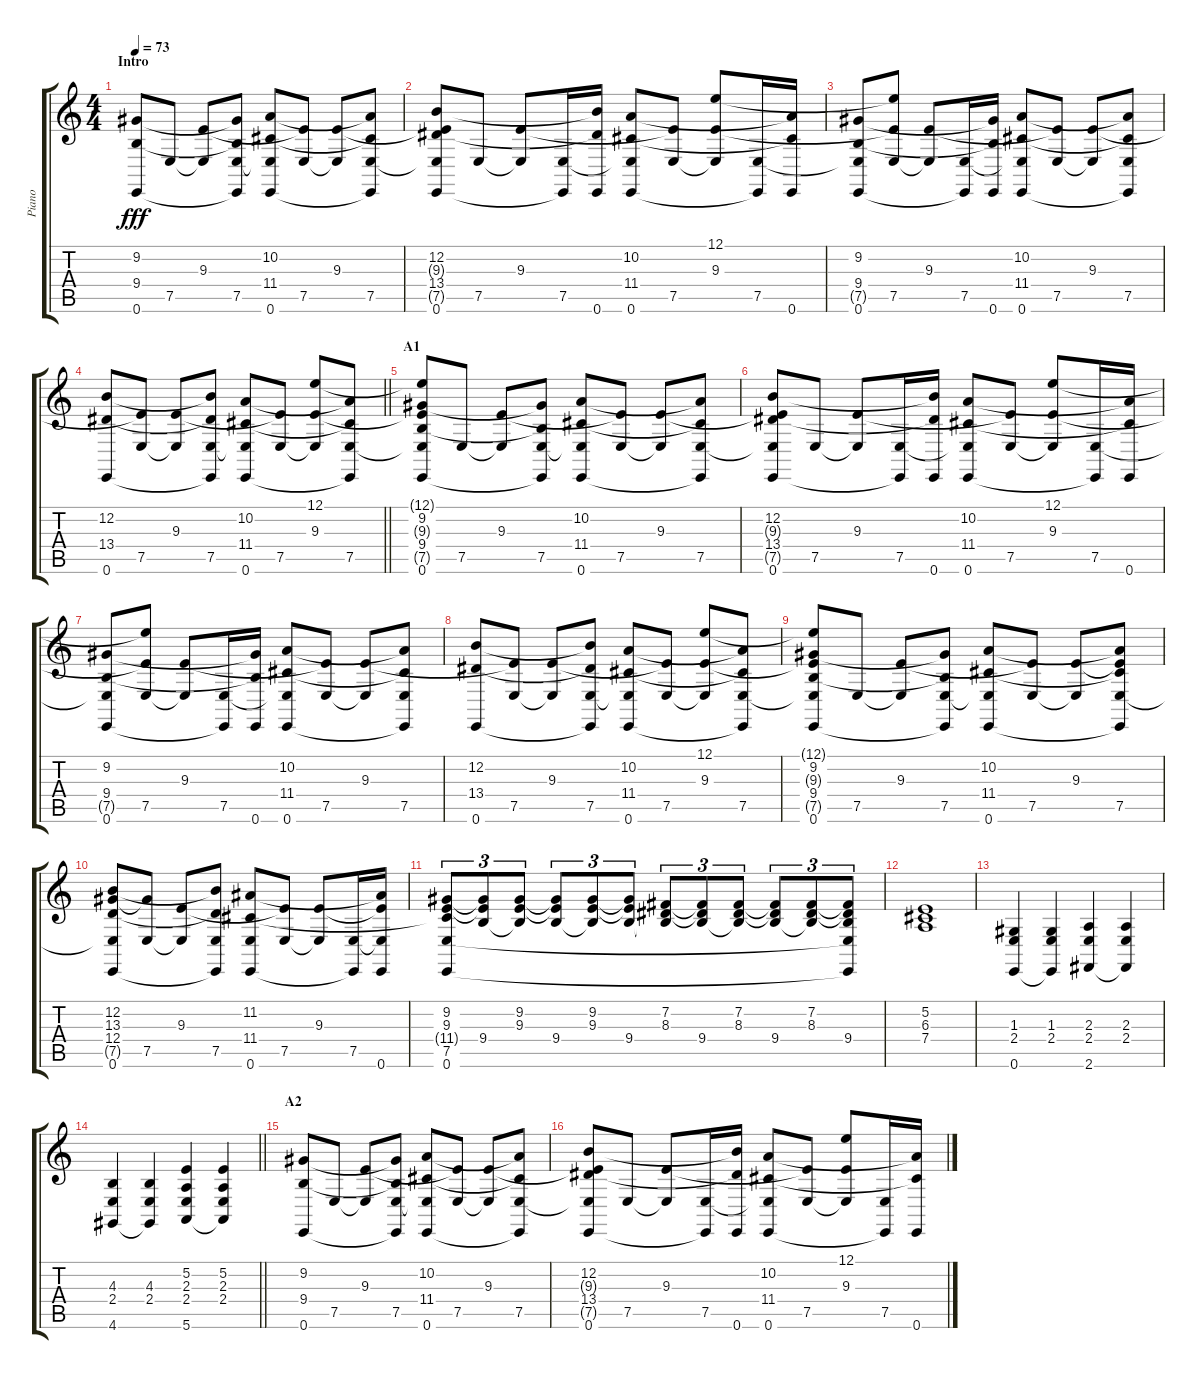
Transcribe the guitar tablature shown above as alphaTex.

\track ("Piano" "Piano") {instrument acousticgrandpiano}
\staff {score tabs}
\tuning (E4 B3 G3 D3 A2 E2) {hide}
\ts (4 4)
\section ("" "Intro")
\tempo 73
\clef g2
\ks c
(9.2 9.4 0.6).8{dy fff instrument acousticgrandpiano} 7.5.8 (9.3 7.5{t}).8 (9.2{t} 9.4{t} 7.5 0.6{t}).8 (10.2 11.4 7.5{t} 0.6).8 (9.3{t} 7.5).8 (9.3 7.5{t}).8 (10.2{t} 11.4{t} 7.5 0.6{t}).8 |
(12.2 9.3{t} 13.4 7.5{t} 0.6).8 7.5.8 (9.3 7.5{t}).8 (7.5 0.6{t}).16 (12.2{t} 13.4{t} 0.6).16 (10.2 11.4 7.5{t} 0.6).8 (9.3{t} 7.5).8 (12.1 9.3 7.5{t}).8 (7.5 0.6{t}).16 (10.2{t} 11.4{t} 0.6).16 |
(9.2 9.4 7.5{t} 0.6).8 (12.1{t} 9.3{t} 7.5).8 (9.3 7.5{t}).8 (7.5 0.6{t}).16 (9.2{t} 9.4{t} 0.6).16 (10.2 11.4 7.5{t} 0.6).8 (9.3{t} 7.5).8 (9.3 7.5{t}).8 (10.2{t} 11.4{t} 7.5 0.6{t}).8 |
\barLineRight lightlight
(12.2 13.4 0.6).8 (9.3{t} 7.5).8 (9.3 7.5{t}).8 (12.2{t} 13.4{t} 7.5 0.6{t}).8 (10.2 11.4 7.5{t} 0.6).8 (9.3{t} 7.5).8 (12.1 9.3 7.5{t}).8 (10.2{t} 11.4{t} 7.5 0.6{t}).8 |
\section ("" "A1")
(12.1{t} 9.2 9.3{t} 9.4 7.5{t} 0.6).8 7.5.8 (9.3 7.5{t}).8 (9.2{t} 9.4{t} 7.5 0.6{t}).8 (10.2 11.4 7.5{t} 0.6).8 (9.3{t} 7.5).8 (9.3 7.5{t}).8 (10.2{t} 11.4{t} 7.5 0.6{t}).8 |
(12.2 9.3{t} 13.4 7.5{t} 0.6).8 7.5.8 (9.3 7.5{t}).8 (7.5 0.6{t}).16 (12.2{t} 13.4{t} 0.6).16 (10.2 11.4 7.5{t} 0.6).8 (9.3{t} 7.5).8 (12.1 9.3 7.5{t}).8 (7.5 0.6{t}).16 (10.2{t} 11.4{t} 0.6).16 |
(9.2 9.4 7.5{t} 0.6).8 (12.1{t} 9.3{t} 7.5).8 (9.3 7.5{t}).8 (7.5 0.6{t}).16 (9.2{t} 9.4{t} 0.6).16 (10.2 11.4 7.5{t} 0.6).8 (9.3{t} 7.5).8 (9.3 7.5{t}).8 (10.2{t} 11.4{t} 7.5 0.6{t}).8 |
(12.2 13.4 0.6).8 (9.3{t} 7.5).8 (9.3 7.5{t}).8 (12.2{t} 13.4{t} 7.5 0.6{t}).8 (10.2 11.4 7.5{t} 0.6).8 (9.3{t} 7.5).8 (12.1 9.3 7.5{t}).8 (10.2{t} 11.4{t} 7.5 0.6{t}).8 |
(12.1{t} 9.2 9.3{t} 9.4 7.5{t} 0.6).8 7.5.8 (9.3 7.5{t}).8 (9.2{t} 9.4{t} 7.5 0.6{t}).8 (10.2 11.4 7.5{t} 0.6).8 (9.3{t} 7.5).8 (9.3 7.5{t}).8 (10.2{t} 9.3{t} 11.4{t} 7.5 0.6{t}).8 |
(12.2 13.3 12.4 7.5{t} 0.6).8 (13.3{t} 7.5).8 (9.3 7.5{t}).8 (12.2{t} 12.4{t} 7.5 0.6{t}).8 (11.2 11.4 7.5{t} 0.6).8 (9.3{t} 7.5).8 (9.3 7.5{t}).8 (7.5 0.6{t}).16 (11.2{t} 9.3{t} 7.5{t} 0.6).16 |
(9.2 9.3 11.4{t} 7.5 0.6).8{tu (3 2)} (9.2{t} 9.3{t} 9.4).8{tu (3 2)} (9.2 9.3 9.4{t}).8{tu (3 2)} (9.2{t} 9.3{t} 9.4).8{tu (3 2)} (9.2 9.3 9.4{t}).8{tu (3 2)} (9.2{t} 9.3{t} 9.4).8{tu (3 2)} (7.2 8.3 9.4{t}).8{tu (3 2)} (7.2{t} 8.3{t} 9.4).8{tu (3 2)} (7.2 8.3 9.4{t}).8{tu (3 2)} (7.2{t} 8.3{t} 9.4).8{tu (3 2)} (7.2 8.3 9.4{t}).8{tu (3 2)} (7.2{t} 8.3{t} 9.4 7.5{t} 0.6{t}).8{tu (3 2)} |
(5.2 6.3 7.4).1 |
(1.3 2.4 0.6).4 (1.3 2.4 0.6{t}).4 (2.3 2.4 2.6).4 (2.3 2.4 2.6{t}).4 |
\barLineRight lightlight
(4.3 2.4 4.6).4 (4.3 2.4 4.6{t}).4 (5.2 2.3 2.4 5.6).4 (5.2 2.3 2.4 5.6{t}).4 |
\section ("" "A2")
(9.2 9.4 0.6).8 7.5.8 (9.3 7.5{t}).8 (9.2{t} 9.4{t} 7.5 0.6{t}).8 (10.2 11.4 7.5{t} 0.6).8 (9.3{t} 7.5).8 (9.3 7.5{t}).8 (10.2{t} 11.4{t} 7.5 0.6{t}).8 |
(12.2 9.3{t} 13.4 7.5{t} 0.6).8 7.5.8 (9.3 7.5{t}).8 (7.5 0.6{t}).16 (12.2{t} 13.4{t} 0.6).16 (10.2 11.4 7.5{t} 0.6).8 (9.3{t} 7.5).8 (12.1 9.3 7.5{t}).8 (7.5 0.6{t}).16 (10.2{t} 11.4{t} 0.6).16
